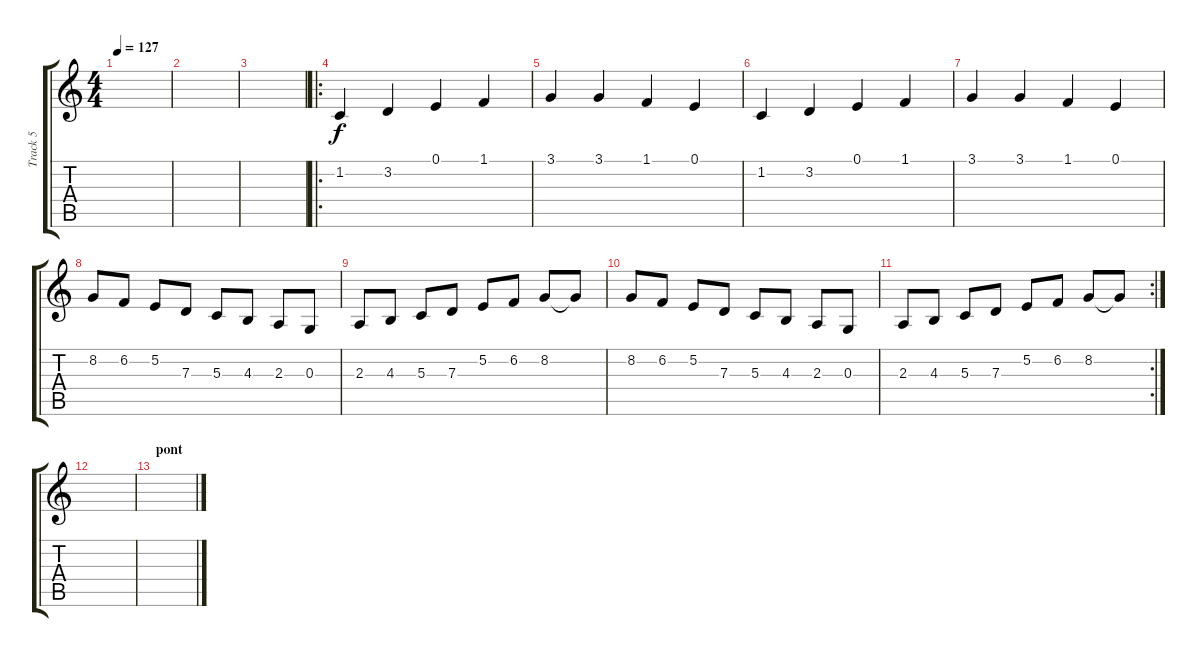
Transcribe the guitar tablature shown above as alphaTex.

\track ("Track 5" "Track 5") {instrument sitar}
\staff {score tabs}
\tuning (E4 B3 G3 D3 A2 E2) {hide}
\ts (4 4)
\tempo 127
\clef g2
\ks c
|
|
|
\ro
1.2.4 3.2.4 0.1.4 1.1.4 |
3.1.4 3.1.4 1.1.4 0.1.4 |
1.2.4 3.2.4 0.1.4 1.1.4 |
3.1.4 3.1.4 1.1.4 0.1.4 |
8.2.8 6.2.8 5.2.8 7.3.8 5.3.8 4.3.8 2.3.8 0.3.8 |
2.3.8 4.3.8 5.3.8 7.3.8 5.2.8 6.2.8 8.2.8 8.2{t}.8 |
8.2.8 6.2.8 5.2.8 7.3.8 5.3.8 4.3.8 2.3.8 0.3.8 |
\rc 2
2.3.8 4.3.8 5.3.8 7.3.8 5.2.8 6.2.8 8.2.8 8.2{t}.8 |
|
\section ("" "pont")
